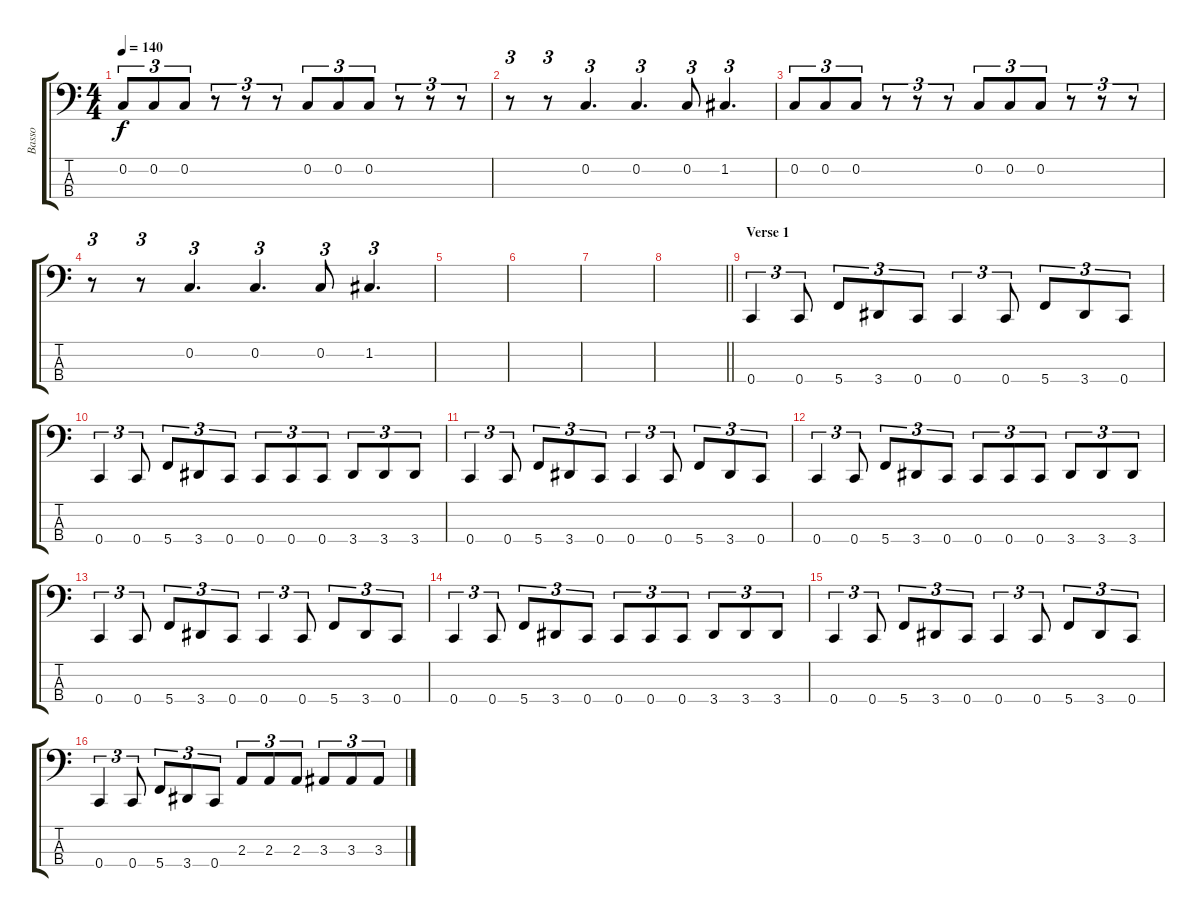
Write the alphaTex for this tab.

\track ("Basso" "Basso") {instrument electricbasspick}
\staff {score tabs}
\tuning (F2 C2 G1 C1) {hide}
\ts (4 4)
\tempo 140
\clef f4
\ks c
0.2.8{tu (3 2) dy f} 0.2.8{tu (3 2)} 0.2.8{tu (3 2)} r.8{tu (3 2)} r.8{tu (3 2)} r.8{tu (3 2)} 0.2.8{tu (3 2)} 0.2.8{tu (3 2)} 0.2.8{tu (3 2)} r.8{tu (3 2)} r.8{tu (3 2)} r.8{tu (3 2)} |
r.8{tu (3 2)} r.8{tu (3 2)} 0.2.4{d tu (3 2)} 0.2.4{d tu (3 2)} 0.2.8{tu (3 2)} 1.2.4{d tu (3 2)} |
0.2.8{tu (3 2)} 0.2.8{tu (3 2)} 0.2.8{tu (3 2)} r.8{tu (3 2)} r.8{tu (3 2)} r.8{tu (3 2)} 0.2.8{tu (3 2)} 0.2.8{tu (3 2)} 0.2.8{tu (3 2)} r.8{tu (3 2)} r.8{tu (3 2)} r.8{tu (3 2)} |
r.8{tu (3 2)} r.8{tu (3 2)} 0.2.4{d tu (3 2)} 0.2.4{d tu (3 2)} 0.2.8{tu (3 2)} 1.2.4{d tu (3 2)} |
|
|
|
\barLineRight lightlight
|
\section ("" "Verse 1")
0.4.4{tu (3 2)} 0.4.8{tu (3 2)} 5.4.8{tu (3 2)} 3.4.8{tu (3 2)} 0.4.8{tu (3 2)} 0.4.4{tu (3 2)} 0.4.8{tu (3 2)} 5.4.8{tu (3 2)} 3.4.8{tu (3 2)} 0.4.8{tu (3 2)} |
0.4.4{tu (3 2)} 0.4.8{tu (3 2)} 5.4.8{tu (3 2)} 3.4.8{tu (3 2)} 0.4.8{tu (3 2)} 0.4.8{tu (3 2)} 0.4.8{tu (3 2)} 0.4.8{tu (3 2)} 3.4.8{tu (3 2)} 3.4.8{tu (3 2)} 3.4.8{tu (3 2)} |
0.4.4{tu (3 2)} 0.4.8{tu (3 2)} 5.4.8{tu (3 2)} 3.4.8{tu (3 2)} 0.4.8{tu (3 2)} 0.4.4{tu (3 2)} 0.4.8{tu (3 2)} 5.4.8{tu (3 2)} 3.4.8{tu (3 2)} 0.4.8{tu (3 2)} |
0.4.4{tu (3 2)} 0.4.8{tu (3 2)} 5.4.8{tu (3 2)} 3.4.8{tu (3 2)} 0.4.8{tu (3 2)} 0.4.8{tu (3 2)} 0.4.8{tu (3 2)} 0.4.8{tu (3 2)} 3.4.8{tu (3 2)} 3.4.8{tu (3 2)} 3.4.8{tu (3 2)} |
0.4.4{tu (3 2)} 0.4.8{tu (3 2)} 5.4.8{tu (3 2)} 3.4.8{tu (3 2)} 0.4.8{tu (3 2)} 0.4.4{tu (3 2)} 0.4.8{tu (3 2)} 5.4.8{tu (3 2)} 3.4.8{tu (3 2)} 0.4.8{tu (3 2)} |
0.4.4{tu (3 2)} 0.4.8{tu (3 2)} 5.4.8{tu (3 2)} 3.4.8{tu (3 2)} 0.4.8{tu (3 2)} 0.4.8{tu (3 2)} 0.4.8{tu (3 2)} 0.4.8{tu (3 2)} 3.4.8{tu (3 2)} 3.4.8{tu (3 2)} 3.4.8{tu (3 2)} |
0.4.4{tu (3 2)} 0.4.8{tu (3 2)} 5.4.8{tu (3 2)} 3.4.8{tu (3 2)} 0.4.8{tu (3 2)} 0.4.4{tu (3 2)} 0.4.8{tu (3 2)} 5.4.8{tu (3 2)} 3.4.8{tu (3 2)} 0.4.8{tu (3 2)} |
0.4.4{tu (3 2)} 0.4.8{tu (3 2)} 5.4.8{tu (3 2)} 3.4.8{tu (3 2)} 0.4.8{tu (3 2)} 2.3.8{tu (3 2)} 2.3.8{tu (3 2)} 2.3.8{tu (3 2)} 3.3.8{tu (3 2)} 3.3.8{tu (3 2)} 3.3.8{tu (3 2)}
